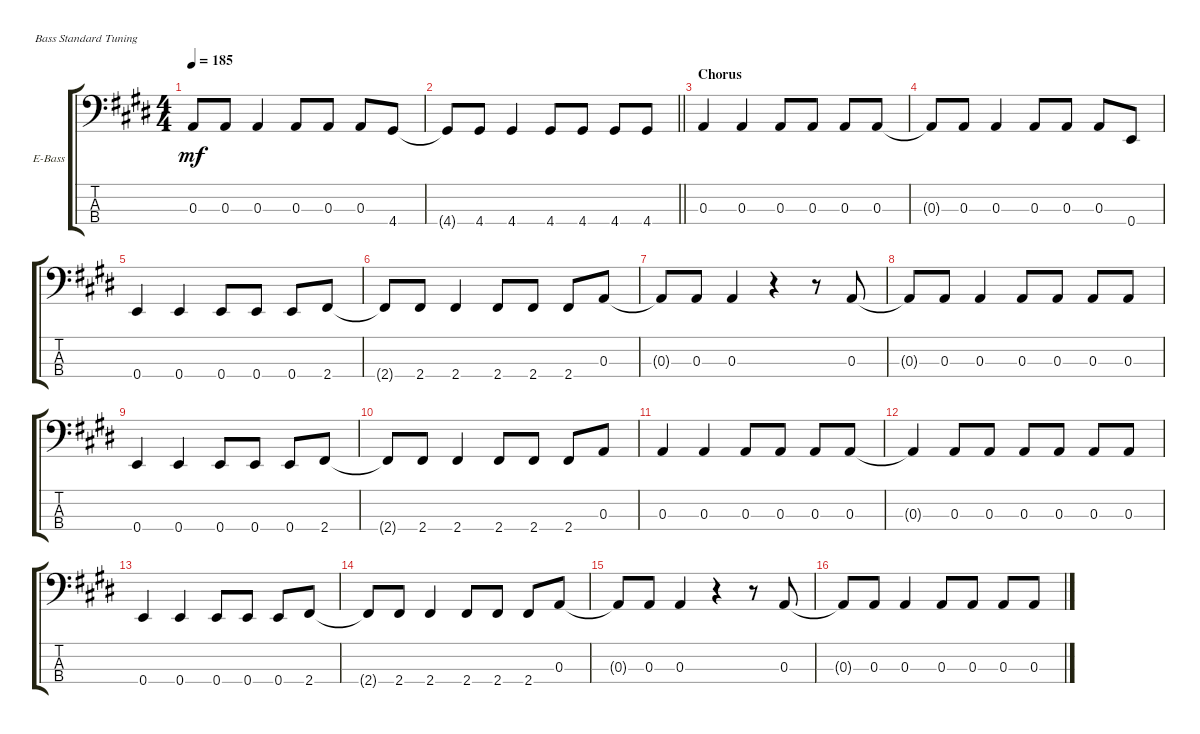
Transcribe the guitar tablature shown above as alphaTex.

\defaultSystemsLayout 4
\bracketExtendMode groupsimilarinstruments
\firstSystemTrackNameOrientation horizontal
\otherSystemsTrackNameOrientation horizontal
\track ("Bass" "E-Bass") {instrument electricbassfinger}
\staff {score tabs}
\tuning (G2 D2 A1 E1)
\ts (4 4)
\tempo 185
\clef f4
\ks e
0.3{t}.8{dy mf} 0.3.8 0.3.4 0.3.8 0.3.8 0.3.8 4.4.8 |
\barLineRight lightlight
4.4{t}.8 4.4.8 4.4.4 4.4.8 4.4.8 4.4.8 4.4.8 |
\section ("" "Chorus")
0.3.4 0.3.4 0.3.8 0.3.8 0.3.8 0.3.8 |
0.3{t}.8 0.3.8 0.3.4 0.3.8 0.3.8 0.3.8 0.4.8 |
0.4.4 0.4.4 0.4.8 0.4.8 0.4.8 2.4.8 |
2.4{t}.8 2.4.8 2.4.4 2.4.8 2.4.8 2.4.8 0.3.8 |
0.3{t}.8 0.3.8 0.3.4 r.4 r.8 0.3.8 |
0.3{t}.8 0.3.8 0.3.4 0.3.8 0.3.8 0.3.8 0.3.8 |
0.4.4 0.4.4 0.4.8 0.4.8 0.4.8 2.4.8 |
2.4{t}.8 2.4.8 2.4.4 2.4.8 2.4.8 2.4.8 0.3.8 |
0.3.4 0.3.4 0.3.8 0.3.8 0.3.8 0.3.8 |
0.3{t}.4 0.3.8 0.3.8 0.3.8 0.3.8 0.3.8 0.3.8 |
0.4.4 0.4.4 0.4.8 0.4.8 0.4.8 2.4.8 |
2.4{t}.8 2.4.8 2.4.4 2.4.8 2.4.8 2.4.8 0.3.8 |
0.3{t}.8 0.3.8 0.3.4 r.4 r.8 0.3.8 |
0.3{t}.8 0.3.8 0.3.4 0.3.8 0.3.8 0.3.8 0.3.8
